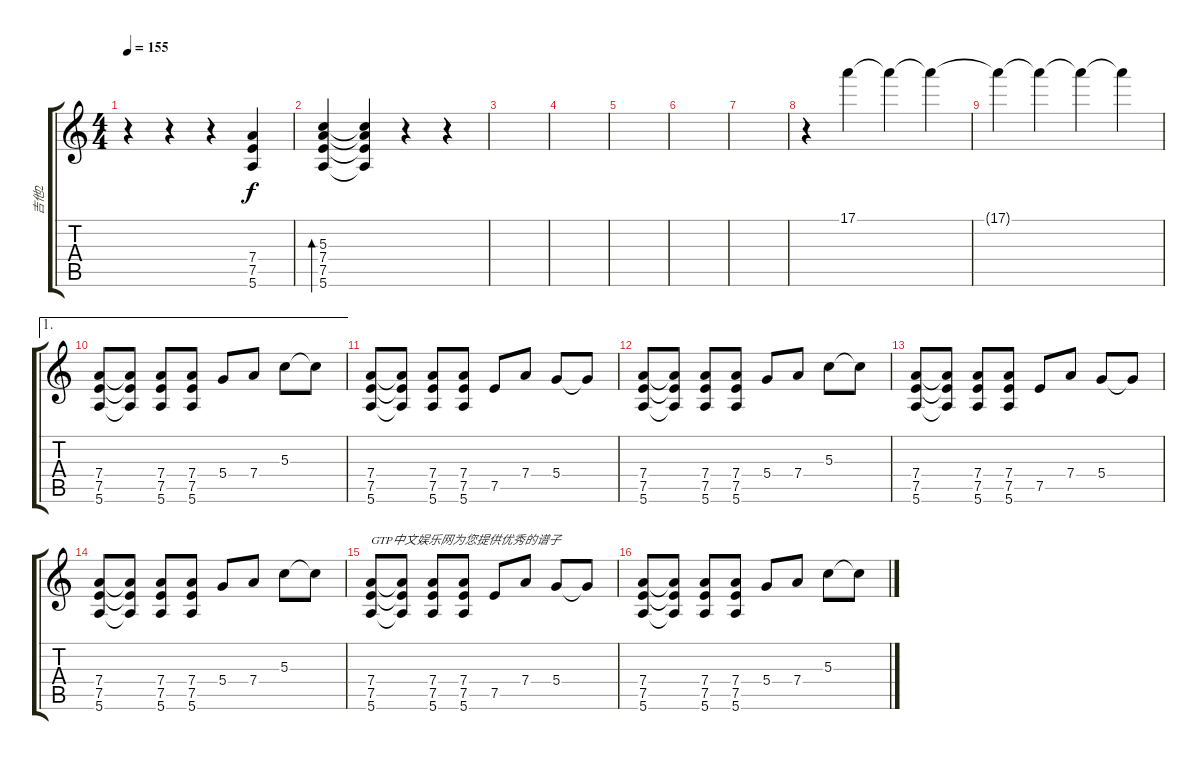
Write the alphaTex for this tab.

\track ("吉他2" "吉他2") {instrument distortionguitar}
\staff {score tabs}
\tuning (E4 B3 G3 D3 A2 E2) {hide}
\ts (4 4)
\tempo 155
\clef g2
\ks c
r.4{dy f} r.4 r.4 (7.4 7.5 5.6).4 |
(5.3 7.4 7.5 5.6).4{bd 480 instrument acousticguitarsteel} (5.3{t} 7.4{t} 7.5{t} 5.6{t}).4 r.4 r.4 |
|
|
|
|
|
r.4{instrument distortionguitar} 17.1.4 17.1{t}.4 17.1{t}.4 |
17.1{t}.4 17.1{t}.4 17.1{t}.4 17.1{t}.4 |
\ae 1
(7.4 7.5 5.6).8{instrument overdrivenguitar} (7.4{t} 7.5{t} 5.6{t}).8 (7.4 7.5 5.6).8 (7.4 7.5 5.6).8 5.4.8 7.4.8 5.3.8 5.3{t}.8 |
(7.4 7.5 5.6).8 (7.4{t} 7.5{t} 5.6{t}).8 (7.4 7.5 5.6).8 (7.4 7.5 5.6).8 7.5.8 7.4.8 5.4.8 5.4{t}.8 |
(7.4 7.5 5.6).8{instrument overdrivenguitar} (7.4{t} 7.5{t} 5.6{t}).8 (7.4 7.5 5.6).8 (7.4 7.5 5.6).8 5.4.8 7.4.8 5.3.8 5.3{t}.8 |
(7.4 7.5 5.6).8 (7.4{t} 7.5{t} 5.6{t}).8 (7.4 7.5 5.6).8 (7.4 7.5 5.6).8 7.5.8 7.4.8 5.4.8 5.4{t}.8 |
(7.4 7.5 5.6).8{instrument overdrivenguitar} (7.4{t} 7.5{t} 5.6{t}).8 (7.4 7.5 5.6).8 (7.4 7.5 5.6).8 5.4.8 7.4.8 5.3.8 5.3{t}.8 |
(7.4 7.5 5.6).8{txt "GTP中文娱乐网为您提供优秀的谱子"} (7.4{t} 7.5{t} 5.6{t}).8 (7.4 7.5 5.6).8 (7.4 7.5 5.6).8 7.5.8 7.4.8 5.4.8 5.4{t}.8 |
(7.4 7.5 5.6).8{instrument overdrivenguitar} (7.4{t} 7.5{t} 5.6{t}).8 (7.4 7.5 5.6).8 (7.4 7.5 5.6).8 5.4.8 7.4.8 5.3.8 5.3{t}.8
